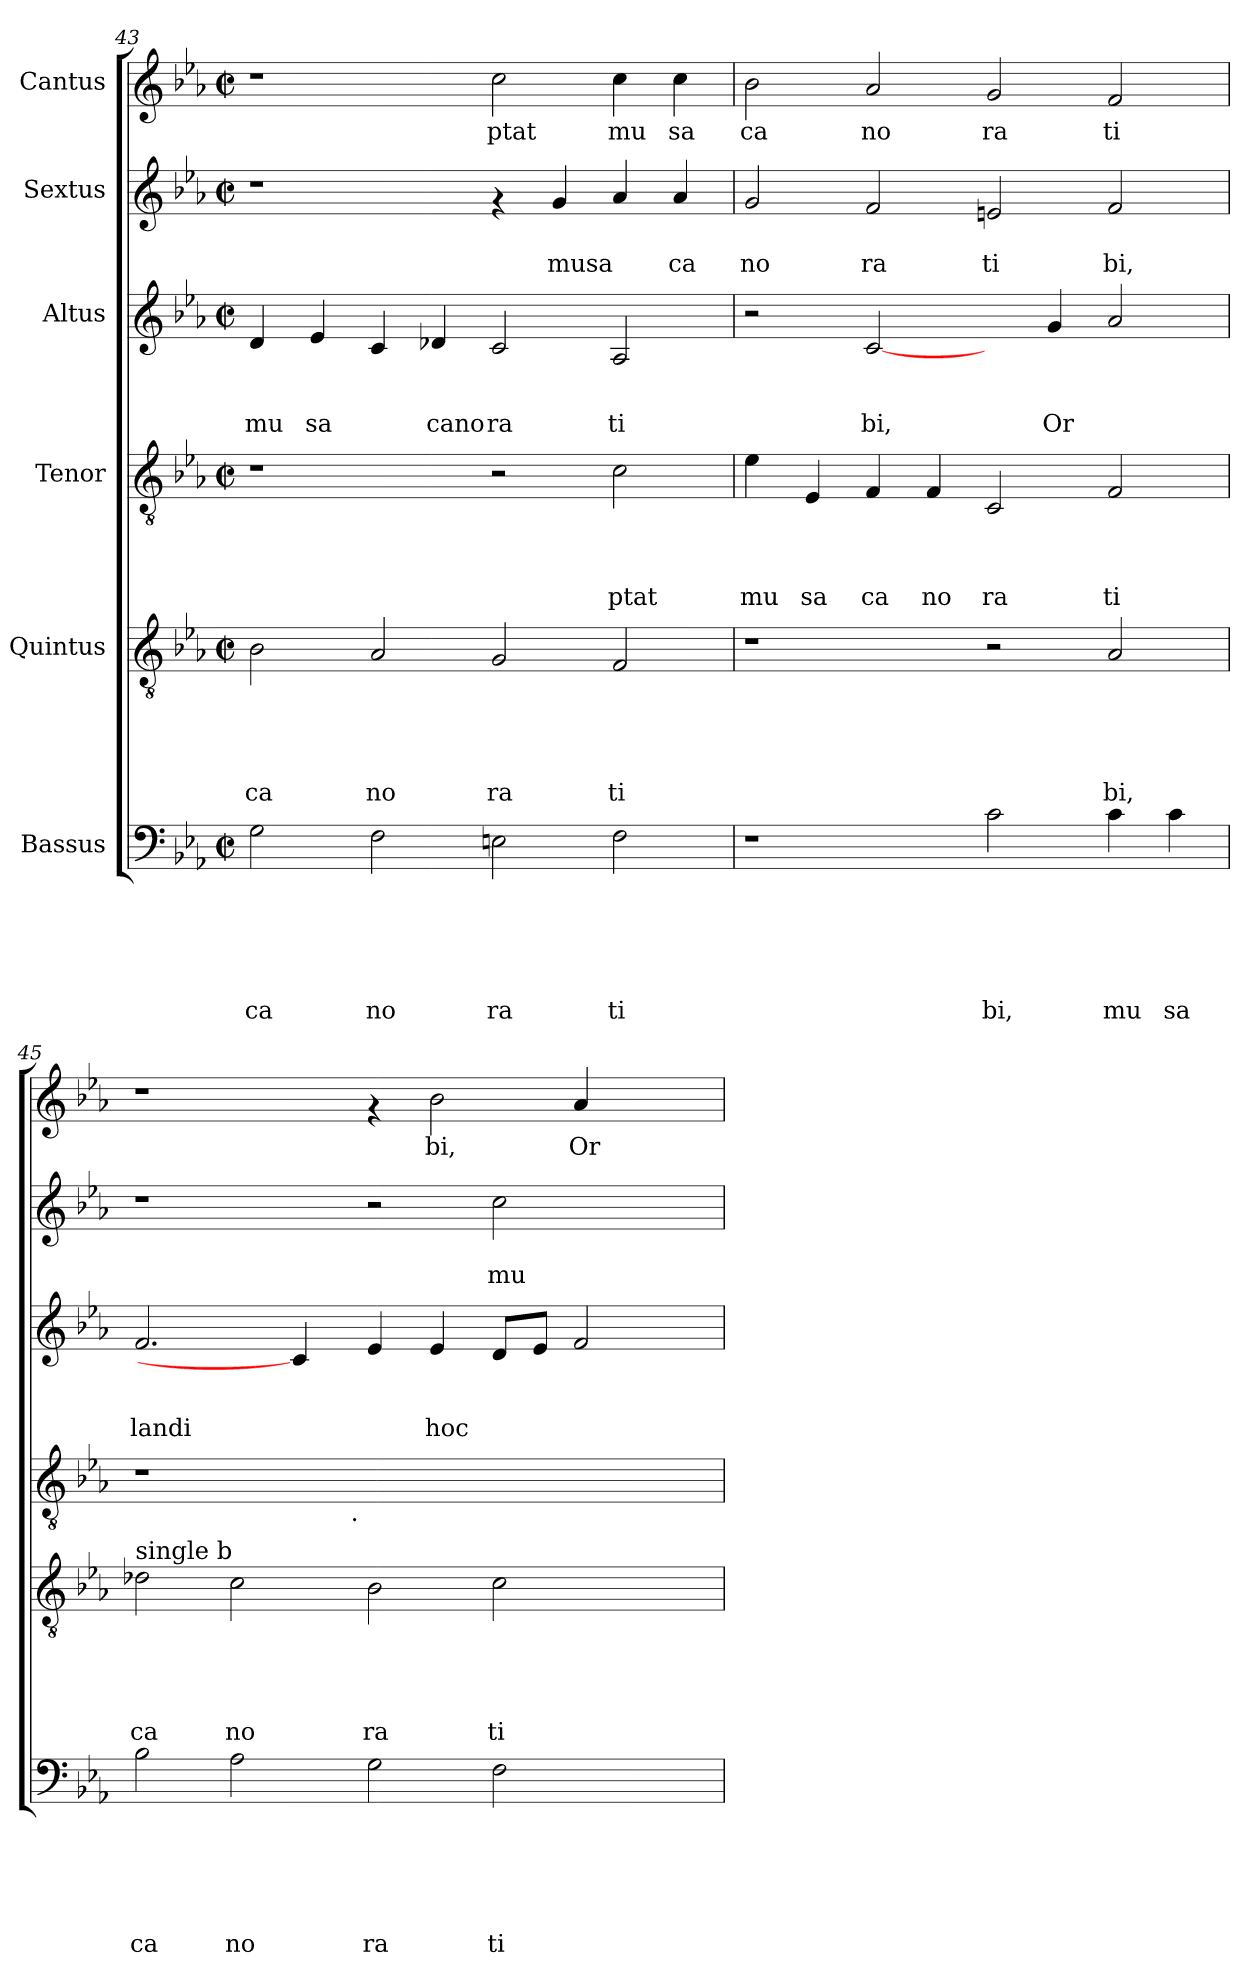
**kern	**text	**text	**text	**text	**text	**text	**kern	**text	**text	**text	**text	**text	**kern	**text	**text	**text	**text	**kern	**text	**text	**text	**kern	**text	**text	**kern	**text
*part6	*part6	*part6	*part6	*part6	*part6	*part6	*part5	*part5	*part5	*part5	*part5	*part5	*part4	*part4	*part4	*part4	*part4	*part3	*part3	*part3	*part3	*part2	*part2	*part2	*part1	*part1
*staff6	*staff6	*staff6	*staff6	*staff6	*staff6	*staff6	*staff5	*staff5	*staff5	*staff5	*staff5	*staff5	*staff4	*staff4	*staff4	*staff4	*staff4	*staff3	*staff3	*staff3	*staff3	*staff2	*staff2	*staff2	*staff1	*staff1
*I"Bassus	*	*	*	*	*	*	*I"Quintus	*	*	*	*	*	*I"Tenor	*	*	*	*	*I"Altus	*	*	*	*I"Sextus	*	*	*I"Cantus	*
*clefF4	*	*	*	*	*	*	*clefGv2	*	*	*	*	*	*clefGv2	*	*	*	*	*clefG2	*	*	*	*clefG2	*	*	*clefG2	*
*k[b-e-a-]	*	*	*	*	*	*	*k[b-e-a-]	*	*	*	*	*	*k[b-e-a-]	*	*	*	*	*k[b-e-a-]	*	*	*	*k[b-e-a-]	*	*	*k[b-e-a-]	*
*E-:	*	*	*	*	*	*	*E-:	*	*	*	*	*	*E-:	*	*	*	*	*E-:	*	*	*	*E-:	*	*	*E-:	*
*M2/2	*	*	*	*	*	*	*M2/2	*	*	*	*	*	*M2/2	*	*	*	*	*M2/2	*	*	*	*M2/2	*	*	*M2/2	*
*met(c|)	*	*	*	*	*	*	*met(c|)	*	*	*	*	*	*met(c|)	*	*	*	*	*met(c|)	*	*	*	*met(c|)	*	*	*met(c|)	*
=43	=43	=43	=43	=43	=43	=43	=43	=43	=43	=43	=43	=43	=43	=43	=43	=43	=43	=43	=43	=43	=43	=43	=43	=43	=43	=43
!	!	!	!	!	!	!LO:LY:b	!	!	!	!	!	!LO:LY:b	!	!	!	!	!	!	!	!	!LO:LY:b	!	!	!	!	!
2G\	.	.	.	.	.	ca	2B-\	.	.	.	.	ca	1r	.	.	.	.	4d/	.	.	mu	1r	.	.	1r	.
!	!	!	!	!	!	!	!	!	!	!	!	!	!	!	!	!	!	!	!	!	!LO:LY:b	!	!	!	!	!
.	.	.	.	.	.	.	.	.	.	.	.	.	.	.	.	.	.	4e-/	.	.	sa	.	.	.	.	.
!	!	!	!	!	!	!LO:LY:b	!	!	!	!	!	!LO:LY:b	!	!	!	!	!	!	!	!	!	!	!	!	!	!
2F\	.	.	.	.	.	no	2A-/	.	.	.	.	no	.	.	.	.	.	4c/	.	.	.	.	.	.	.	.
!	!	!	!	!	!	!	!	!	!	!	!	!	!	!	!	!	!	!	!	!	!LO:LY:b	!	!	!	!	!
.	.	.	.	.	.	.	.	.	.	.	.	.	.	.	.	.	.	4d-X/	.	.	cano	.	.	.	.	.
!	!	!	!	!	!	!LO:LY:b	!	!	!	!	!	!LO:LY:b	!	!	!	!	!	!	!	!	!LO:LY:b	!	!	!	!	!LO:LY:b
2En\	.	.	.	.	.	ra	2G/	.	.	.	.	ra	2r	.	.	.	.	2c/	.	.	ra	4rf	.	.	2cc\	ptat
!	!	!	!	!	!	!	!	!	!	!	!	!	!	!	!	!	!	!	!	!	!	!	!	!LO:LY:b	!	!
.	.	.	.	.	.	.	.	.	.	.	.	.	.	.	.	.	.	.	.	.	.	4g/	.	musa	.	.
!	!	!	!	!	!	!LO:LY:b	!	!	!	!	!	!LO:LY:b	!	!	!	!	!LO:LY:b	!	!	!	!LO:LY:b	!	!	!	!	!LO:LY:b
2F\	.	.	.	.	.	ti	2F/	.	.	.	.	ti	2c\	.	.	.	ptat	2A-/	.	.	ti	4a-/	.	.	4cc\	mu
!	!	!	!	!	!	!	!	!	!	!	!	!	!	!	!	!	!	!	!	!	!	!	!	!LO:LY:b	!	!LO:LY:b
.	.	.	.	.	.	.	.	.	.	.	.	.	.	.	.	.	.	.	.	.	.	4a-/	.	ca	4cc\	sa
=44	=44	=44	=44	=44	=44	=44	=44	=44	=44	=44	=44	=44	=44	=44	=44	=44	=44	=44	=44	=44	=44	=44	=44	=44	=44	=44
!	!	!	!	!	!	!	!	!	!	!	!	!	!	!	!	!	!LO:LY:b	!	!	!	!	!	!	!LO:LY:b	!	!LO:LY:b
1r	.	.	.	.	.	.	1r	.	.	.	.	.	4e-\	.	.	.	mu	2r	.	.	.	2g/	.	no	2b-\	ca
!	!	!	!	!	!	!	!	!	!	!	!	!	!	!	!	!	!LO:LY:b	!	!	!	!	!	!	!	!	!
.	.	.	.	.	.	.	.	.	.	.	.	.	4E-/	.	.	.	sa	.	.	.	.	.	.	.	.	.
!	!	!	!	!	!	!	!	!	!	!	!	!	!	!	!	!	!LO:LY:b	!	!	!	!LO:LY:b	!	!	!LO:LY:b	!	!LO:LY:b
.	.	.	.	.	.	.	.	.	.	.	.	.	4F/	.	.	.	ca	[2c/	.	.	bi,	2f/	.	ra	2a-/	no
!	!	!	!	!	!	!	!	!	!	!	!	!	!	!	!	!	!LO:LY:b	!	!	!	!	!	!	!	!	!
.	.	.	.	.	.	.	.	.	.	.	.	.	4F/	.	.	.	no	.	.	.	.	.	.	.	.	.
!	!	!	!	!	!	!LO:LY:b	!	!	!	!	!	!	!	!	!	!	!LO:LY:b	!	!	!	!	!	!	!LO:LY:b	!	!LO:LY:b
2c\	.	.	.	.	.	bi,	2r	.	.	.	.	.	2C/	.	.	.	ra	4ryy	.	.	.	2en/	.	ti	2g/	ra
!	!	!	!	!	!	!	!	!	!	!	!	!	!	!	!	!	!	!	!	!	!LO:LY:b	!	!	!	!	!
.	.	.	.	.	.	.	.	.	.	.	.	.	.	.	.	.	.	4g/	.	.	Or	.	.	.	.	.
!	!	!	!	!	!	!LO:LY:b	!	!	!	!	!	!LO:LY:b	!	!	!	!	!LO:LY:b	!	!	!	!	!	!	!LO:LY:b	!	!LO:LY:b
4c\	.	.	.	.	.	mu	2A-/	.	.	.	.	bi,	2F/	.	.	.	ti	2a-/	.	.	.	2f/	.	bi,	2f/	ti
!	!	!	!	!	!	!LO:LY:b	!	!	!	!	!	!	!	!	!	!	!	!	!	!	!	!	!	!	!	!
4c\	.	.	.	.	.	sa	.	.	.	.	.	.	.	.	.	.	.	.	.	.	.	.	.	.	.	.
=45	=45	=45	=45	=45	=45	=45	=45	=45	=45	=45	=45	=45	=45	=45	=45	=45	=45	=45	=45	=45	=45	=45	=45	=45	=45	=45
!	!	!	!	!	!	!	!LO:TX:a:t=single b	!	!	!	!	!	!	!	!	!	!	!	!	!	!	!	!	!	!	!
!	!	!	!	!	!	!LO:LY:b	!	!	!	!	!	!LO:LY:b	!	!	!	!	!	!	!	!	!LO:LY:b	!	!	!	!	!
*	*	*	*	*	*	*	*	*	*	*	*	*	*^	*	*	*	*	*	*	*	*	*	*	*	*	*
2B-\	.	.	.	.	.	ca	2d-\	.	.	.	.	ca	1r	2ryy	.	.	.	.	2.f/	.	.	landi	1r	.	.	1r	.
!	!	!	!	!	!	!LO:LY:b	!	!	!	!	!	!LO:LY:b	!	!	!	!	!	!	!	!	!	!	!	!	!	!	!
2A-\	.	.	.	.	.	no	2c\	.	.	.	.	no	.	4...ryy	.	.	.	.	.	.	.	.	.	.	.	.	.
.	.	.	.	.	.	.	.	.	.	.	.	.	.	.	.	.	.	.	4c/]	.	.	.	.	.	.	.	.
!	!	!	!	!	!	!	!	!	!	!	!	!	!	!LO:TX:b:t=.	!	!	!	!	!	!	!	!	!	!	!	!	!
.	.	.	.	.	.	.	.	.	.	.	.	.	.	1ryy	.	.	.	.	.	.	.	.	.	.	.	.	.
!	!	!	!	!	!	!LO:LY:b	!	!	!	!	!	!LO:LY:b	!	!	!	!	!	!	!	!	!	!	!	!	!	!	!
2G\	.	.	.	.	.	ra	2B-\	.	.	.	.	ra	1ryy	.	.	.	.	.	4e-/	.	.	.	2r	.	.	4rf	.
!	!	!	!	!	!	!	!	!	!	!	!	!	!	!	!	!	!	!	!	!	!	!LO:LY:b	!	!	!	!	!LO:LY:b
.	.	.	.	.	.	.	.	.	.	.	.	.	.	.	.	.	.	.	4e-/	.	.	hoc	.	.	.	2b-\	bi,
!	!	!	!	!	!	!LO:LY:b	!	!	!	!	!	!LO:LY:b	!	!	!	!	!	!	!	!	!	!	!	!	!LO:LY:b	!	!
2F\	.	.	.	.	.	ti	2c\	.	.	.	.	ti	.	.	.	.	.	.	8d/L	.	.	.	2cc\	.	mu	.	.
.	.	.	.	.	.	.	.	.	.	.	.	.	.	.	.	.	.	.	8e-/J	.	.	.	.	.	.	.	.
!	!	!	!	!	!	!	!	!	!	!	!	!	!	!	!	!	!	!	!	!	!	!	!	!	!	!	!LO:LY:b
.	.	.	.	.	.	.	.	.	.	.	.	.	.	.	.	.	.	.	2f/	.	.	.	.	.	.	4a-/	Or
.	.	.	.	.	.	.	.	.	.	.	.	.	.	4ryy	.	.	.	.	.	.	.	.	.	.	.	.	.
4ryy	.	.	.	.	.	.	4ryy	.	.	.	.	.	4ryy	.	.	.	.	.	.	.	.	.	4ryy	.	.	4ryy	.
.	.	.	.	.	.	.	.	.	.	.	.	.	.	32ryy	.	.	.	.	.	.	.	.	.	.	.	.	.
*	*	*	*	*	*	*	*	*	*	*	*	*	*v	*v	*	*	*	*	*	*	*	*	*	*	*	*	*
=	=	=	=	=	=	=	=	=	=	=	=	=	=	=	=	=	=	=	=	=	=	=	=	=	=	=
*-	*-	*-	*-	*-	*-	*-	*-	*-	*-	*-	*-	*-	*-	*-	*-	*-	*-	*-	*-	*-	*-	*-	*-	*-	*-	*-
